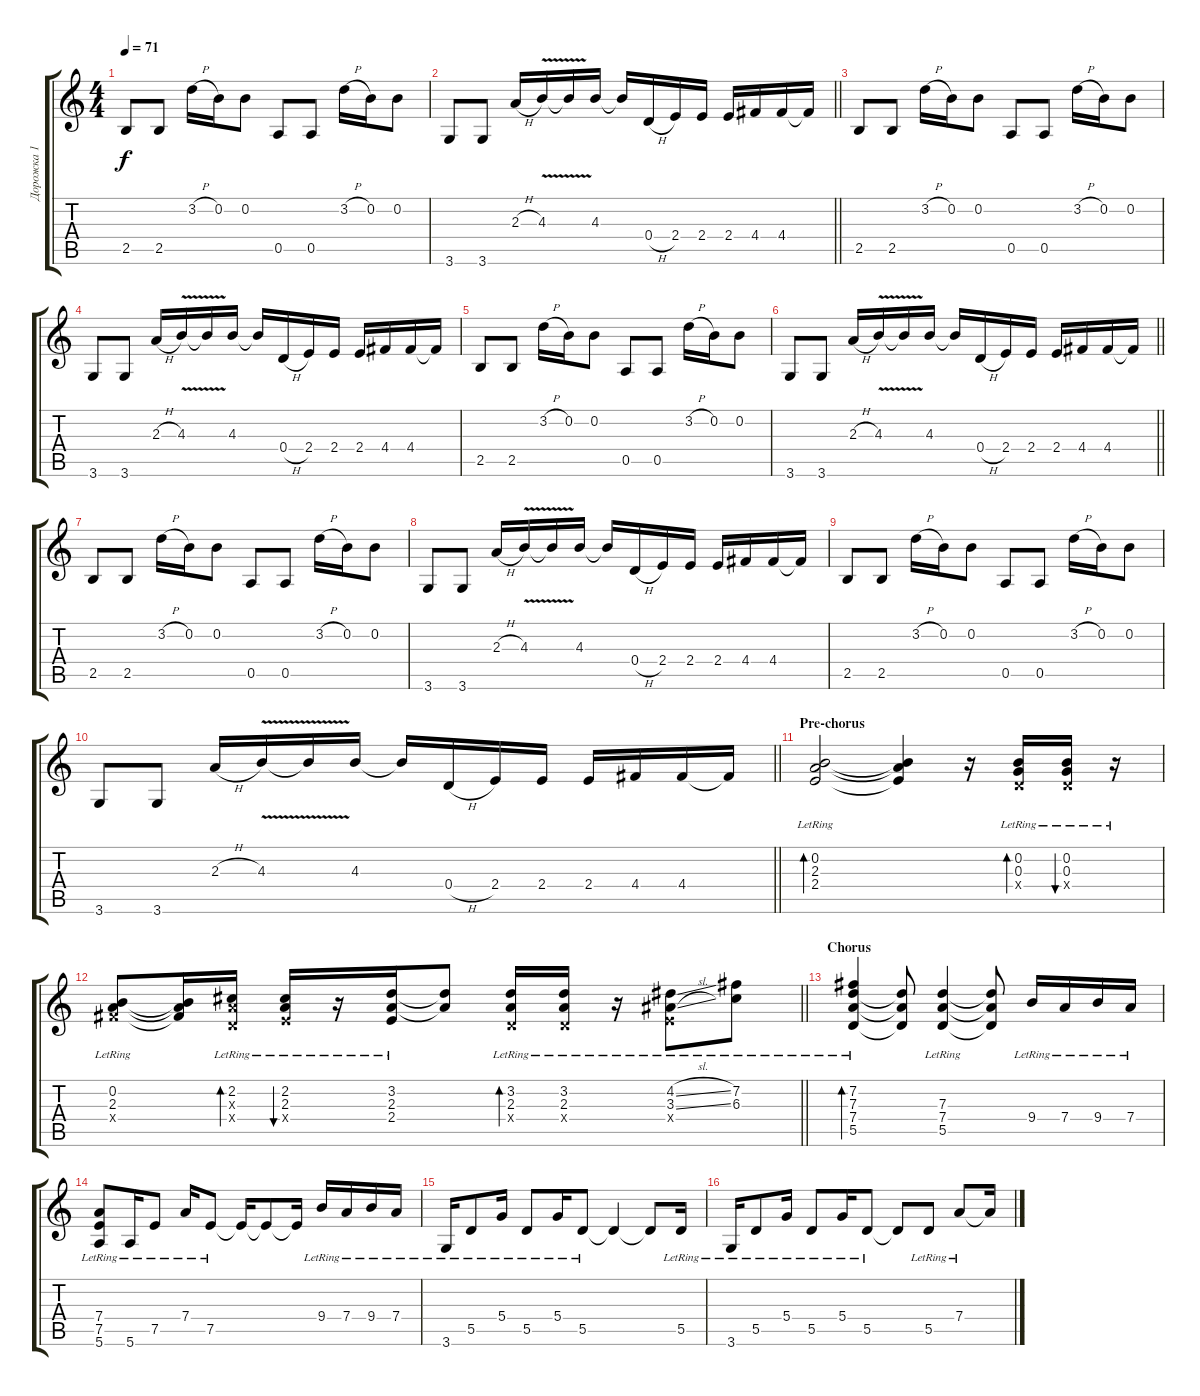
\track ("Дорожка 1" "Дорожка 1") {instrument electricguitarjazz}
\staff {score tabs}
\tuning (E4 B3 G3 D3 A2 E2) {hide}
\ts (4 4)
\tempo 71
\clef g2
\ks c
2.5.8{dy f} 2.5.8 3.2{h}.16 0.2.16 0.2.8 0.5.8 0.5.8 3.2{h}.16 0.2.16 0.2.8 |
\barLineRight lightlight
3.6.8 3.6.8 2.3{h}.16 4.3{v}.16 4.3{t}.16 4.3.16 4.3{t}.16 0.4{h}.16 2.4.16 2.4.16 2.4.16 4.4.16 4.4.16 4.4{t}.16 |
2.5.8 2.5.8 3.2{h}.16 0.2.16 0.2.8 0.5.8 0.5.8 3.2{h}.16 0.2.16 0.2.8 |
3.6.8 3.6.8 2.3{h}.16 4.3{v}.16 4.3{t}.16 4.3.16 4.3{t}.16 0.4{h}.16 2.4.16 2.4.16 2.4.16 4.4.16 4.4.16 4.4{t}.16 |
2.5.8 2.5.8 3.2{h}.16 0.2.16 0.2.8 0.5.8 0.5.8 3.2{h}.16 0.2.16 0.2.8 |
\barLineRight lightlight
3.6.8 3.6.8 2.3{h}.16 4.3{v}.16 4.3{t}.16 4.3.16 4.3{t}.16 0.4{h}.16 2.4.16 2.4.16 2.4.16 4.4.16 4.4.16 4.4{t}.16 |
2.5.8 2.5.8 3.2{h}.16 0.2.16 0.2.8 0.5.8 0.5.8 3.2{h}.16 0.2.16 0.2.8 |
3.6.8 3.6.8 2.3{h}.16 4.3{v}.16 4.3{t}.16 4.3.16 4.3{t}.16 0.4{h}.16 2.4.16 2.4.16 2.4.16 4.4.16 4.4.16 4.4{t}.16 |
2.5.8 2.5.8 3.2{h}.16 0.2.16 0.2.8 0.5.8 0.5.8 3.2{h}.16 0.2.16 0.2.8 |
\barLineRight lightlight
3.6.8 3.6.8 2.3{h}.16 4.3{v}.16 4.3{t}.16 4.3.16 4.3{t}.16 0.4{h}.16 2.4.16 2.4.16 2.4.16 4.4.16 4.4.16 4.4{t}.16 |
\section ("" "Pre-chorus")
(0.2{lr} 2.3{lr} 2.4{lr}).2{bd 120} (0.2{t} 2.3{t} 2.4{t}).4 r.16 (0.2{lr} 0.3 0.4{x}).16{bd 120} (0.2{lr} 0.3 0.4{x}).16{bu 120} r.16 |
\barLineRight lightlight
(0.2{lr} 2.3{lr} 4.4{x}).8 (0.2{t} 2.3{t} 4.4{t}).16 (2.2{lr} 2.3{x} 0.4{x}).16{bd 120} (2.2{lr} 2.3{lr} 2.4{x}).16{bu 120} r.16 (3.2{lr} 2.3{lr} 2.4{lr}).16 (3.2{t} 2.3{t}).8 (3.2{lr} 2.3{lr} 0.4{x}).16{bd 120} (3.2{lr} 2.3{lr} 0.4{x}).16 r.16 (4.2{sl lr} 3.3{sl lr} 2.4{x}).8 (7.2{lr} 6.3{lr}).8 |
\section ("" "Chorus")
(7.2{lr} 7.3{lr} 7.4{lr} 5.5{lr}).4{bd 480} (7.3{t} 7.4{t} 5.5{t}).8 (7.3{lr} 7.4{lr} 5.5{lr}).4 (7.3{t} 7.4{t} 5.5{t}).8 9.4{lr}.16 7.4{lr}.16 9.4{lr}.16 7.4{lr}.16 |
(7.4{lr} 7.5{lr} 5.6{lr}).8 5.6{lr}.16 7.5{lr}.8 7.4{lr}.16 7.5{lr}.8 7.5{t}.16 7.5{t}.8 7.5{t}.16 9.4{lr}.16 7.4{lr}.16 9.4{lr}.16 7.4{lr}.16 |
3.6{lr}.16 5.5{lr}.8 5.4{lr}.16 5.5{lr}.8 5.4{lr}.16 5.5{lr}.8 5.5{t}.4 5.5{t}.8 5.5{lr}.16 |
3.6{lr}.16 5.5{lr}.8 5.4{lr}.16 5.5{lr}.8 5.4{lr}.16 5.5{lr}.8 5.5{t}.8 5.5{lr}.8 7.4{lr}.8 7.4{t}.16
